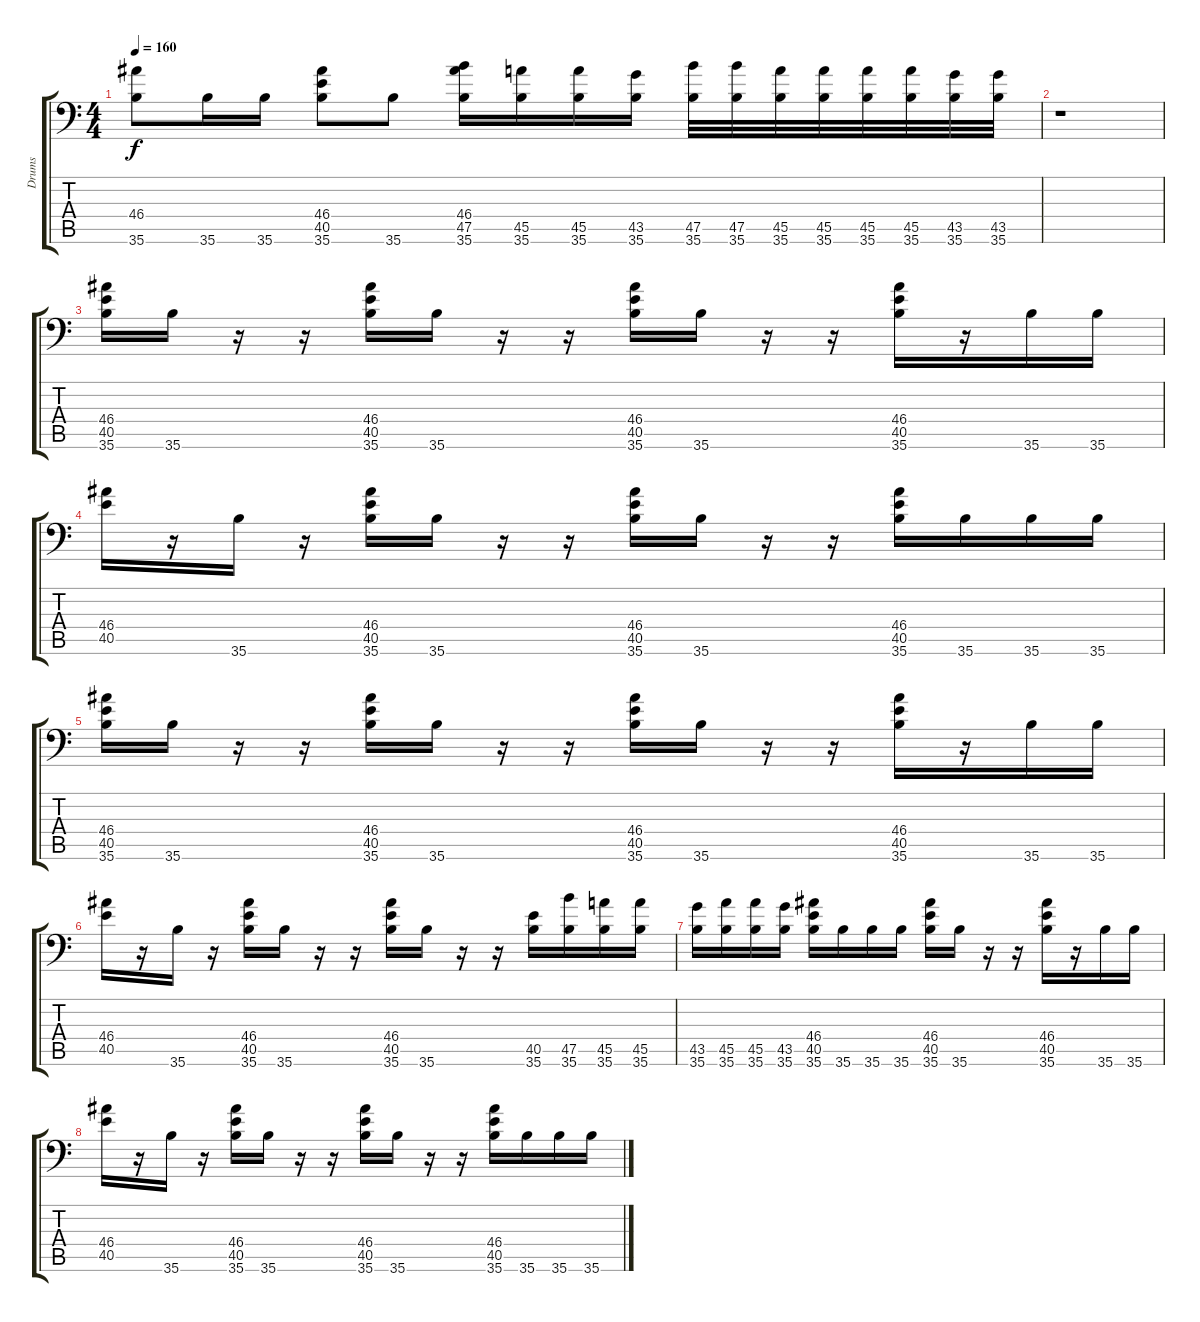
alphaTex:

\track ("Drums" "Drums") {instrument acousticgrandpiano}
\staff {score tabs}
\tuning (C-1 C-1 C-1 C-1 C-1 C-1) {hide}
\ts (4 4)
\tempo 160
\clef f4
\ks c
(46.4 35.6).8{dy f} 35.6.16 35.6.16 (46.4 40.5 35.6).8 35.6.8 (46.4 47.5 35.6).16 (45.5 35.6).16 (45.5 35.6).16 (43.5 35.6).16 (47.5 35.6).32 (47.5 35.6).32 (45.5 35.6).32 (45.5 35.6).32 (45.5 35.6).32 (45.5 35.6).32 (43.5 35.6).32 (43.5 35.6).32 |
r.1 |
(46.4 40.5 35.6).16 35.6.16 r.16 r.16 (46.4 40.5 35.6).16 35.6.16 r.16 r.16 (46.4 40.5 35.6).16 35.6.16 r.16 r.16 (46.4 40.5 35.6).16 r.16 35.6.16 35.6.16 |
(46.4 40.5).16 r.16 35.6.16 r.16 (46.4 40.5 35.6).16 35.6.16 r.16 r.16 (46.4 40.5 35.6).16 35.6.16 r.16 r.16 (46.4 40.5 35.6).16 35.6.16 35.6.16 35.6.16 |
(46.4 40.5 35.6).16 35.6.16 r.16 r.16 (46.4 40.5 35.6).16 35.6.16 r.16 r.16 (46.4 40.5 35.6).16 35.6.16 r.16 r.16 (46.4 40.5 35.6).16 r.16 35.6.16 35.6.16 |
(46.4 40.5).16 r.16 35.6.16 r.16 (46.4 40.5 35.6).16 35.6.16 r.16 r.16 (46.4 40.5 35.6).16 35.6.16 r.16 r.16 (40.5 35.6).16 (47.5 35.6).16 (45.5 35.6).16 (45.5 35.6).16 |
(43.5 35.6).16 (45.5 35.6).16 (45.5 35.6).16 (43.5 35.6).16 (46.4 40.5 35.6).16 35.6.16 35.6.16 35.6.16 (46.4 40.5 35.6).16 35.6.16 r.16 r.16 (46.4 40.5 35.6).16 r.16 35.6.16 35.6.16 |
(46.4 40.5).16 r.16 35.6.16 r.16 (46.4 40.5 35.6).16 35.6.16 r.16 r.16 (46.4 40.5 35.6).16 35.6.16 r.16 r.16 (46.4 40.5 35.6).16 35.6.16 35.6.16 35.6.16
